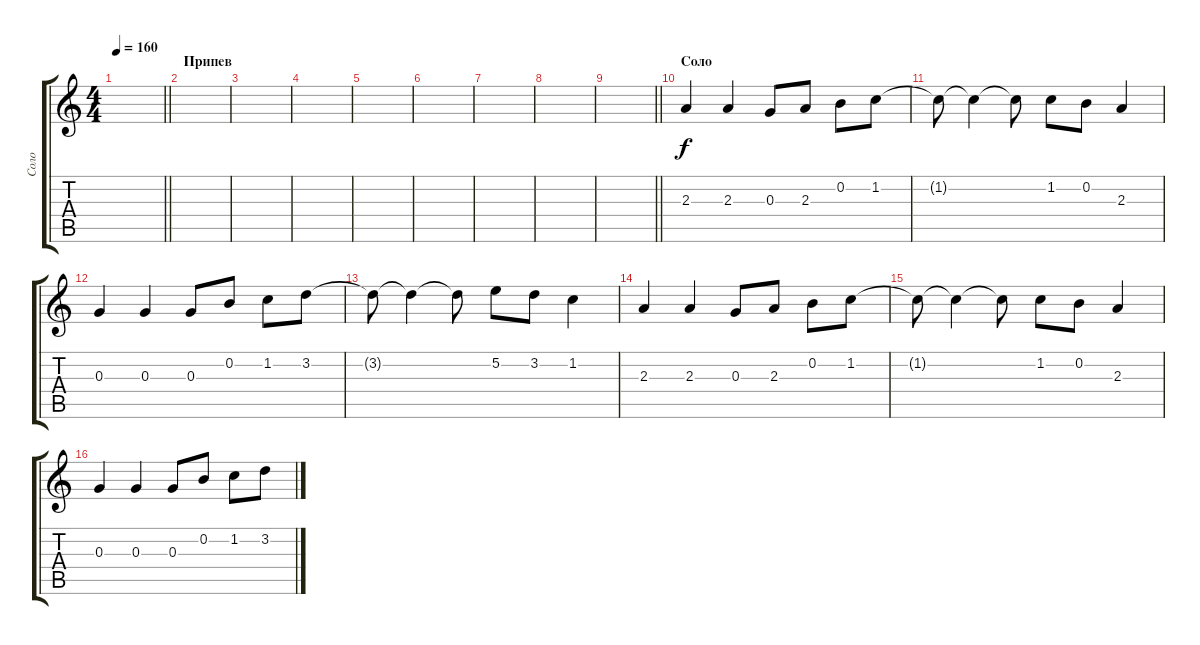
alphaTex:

\track ("Соло" "Соло") {instrument overdrivenguitar}
\staff {score tabs}
\tuning (E4 B3 G3 D3 A2 E2) {hide}
\ts (4 4)
\tempo 160
\clef g2
\barLineRight lightlight
\ks c
|
\section ("" "Припев")
|
|
|
|
|
|
|
\barLineRight lightlight
|
\section ("" "Соло")
2.3.4 2.3.4 0.3.8 2.3.8 0.2.8 1.2.8 |
1.2{t}.8 1.2{t}.4 1.2{t}.8 1.2.8 0.2.8 2.3.4 |
0.3.4 0.3.4 0.3.8 0.2.8 1.2.8 3.2.8 |
3.2{t}.8 3.2{t}.4 3.2{t}.8 5.2.8 3.2.8 1.2.4 |
2.3.4 2.3.4 0.3.8 2.3.8 0.2.8 1.2.8 |
1.2{t}.8 1.2{t}.4 1.2{t}.8 1.2.8 0.2.8 2.3.4 |
0.3.4 0.3.4 0.3.8 0.2.8 1.2.8 3.2.8
